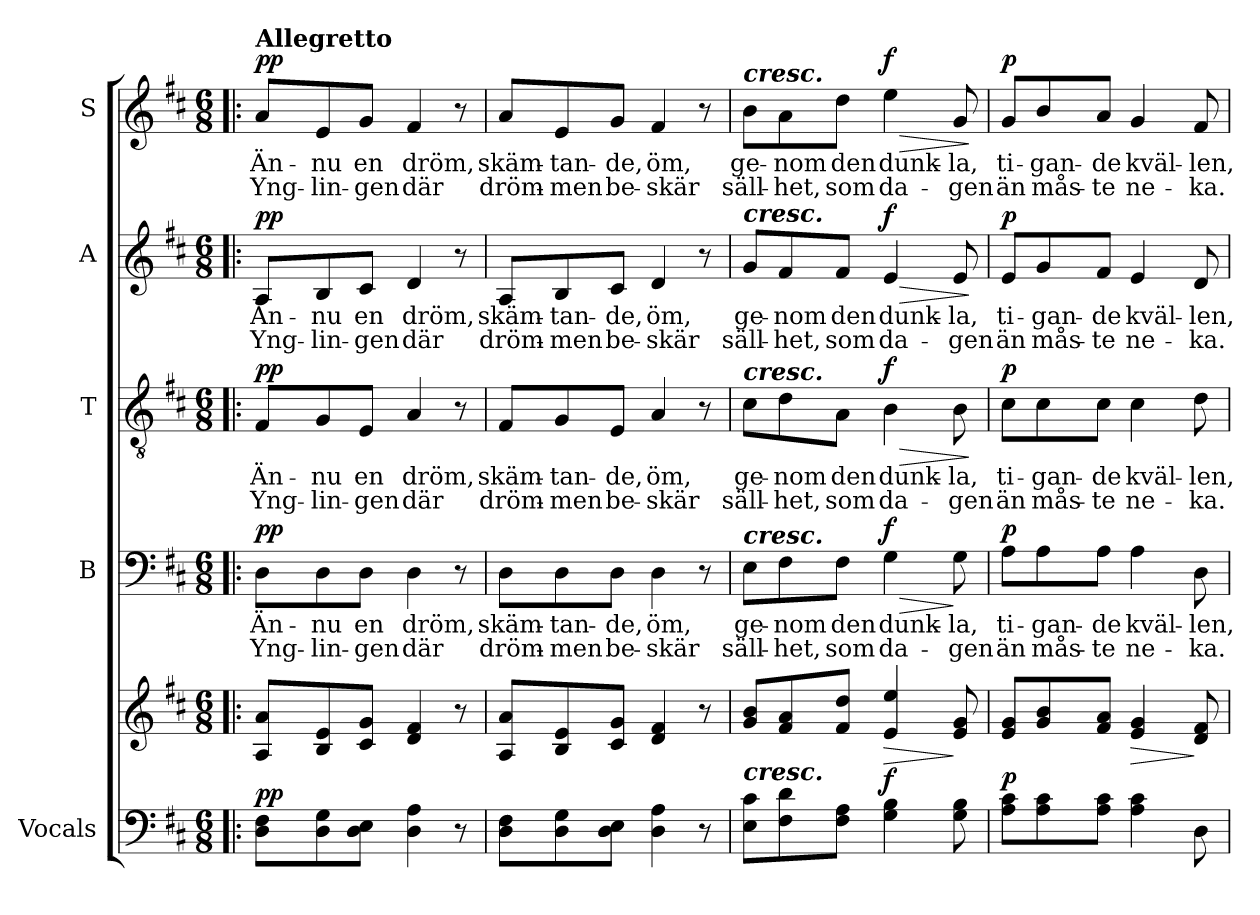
**kern	**kern	**dynam	**kern	**text	**text	**dynam	**kern	**text	**text	**dynam	**kern	**text	**text	**dynam	**kern	**text	**text	**dynam
*part5	*part5	*part5	*part4	*part4	*part4	*part4	*part3	*part3	*part3	*part3	*part2	*part2	*part2	*part2	*part1	*part1	*part1	*part1
*staff6	*staff5	*staff5/6	*staff4	*staff4	*staff4	*staff4	*staff3	*staff3	*staff3	*staff3	*staff2	*staff2	*staff2	*staff2	*staff1	*staff1	*staff1	*staff1
*I"Vocals	*	*	*I"B	*	*	*	*I"T	*	*	*	*I"A	*	*	*	*I"S	*	*	*
*clefF4	*clefG2	*	*clefF4	*	*	*	*clefGv2	*	*	*	*clefG2	*	*	*	*clefG2	*	*	*
*k[f#c#]	*k[f#c#]	*	*k[f#c#]	*	*	*	*k[f#c#]	*	*	*	*k[f#c#]	*	*	*	*k[f#c#]	*	*	*
*D:	*D:	*	*D:	*	*	*	*D:	*	*	*	*D:	*	*	*	*D:	*	*	*
*M6/8	*M6/8	*	*M6/8	*	*	*	*M6/8	*	*	*	*M6/8	*	*	*	*M6/8	*	*	*
=1!|:	=1!|:	=1!|:	=1!|:	=1!|:	=1!|:	=1!|:	=1!|:	=1!|:	=1!|:	=1!|:	=1!|:	=1!|:	=1!|:	=1!|:	=1!|:	=1!|:	=1!|:	=1!|:
!	!	!	!	!LO:LY:b	!LO:LY:b	!	!	!	!	!	!	!	!	!	!	!	!	!
!	!	!	!	!	!	!	!	!LO:LY:b	!LO:LY:b	!	!	!	!	!	!	!	!	!
!	!	!	!	!	!	!	!	!	!	!	!	!LO:LY:b	!LO:LY:b	!	!	!	!	!
!	!	!	!	!	!	!	!	!	!	!	!	!	!	!	!LO:TX:a:B:t=Allegretto	!	!	!
!	!	!LO:DY:a=2	!	!	!	!LO:DY:a	!	!	!	!LO:DY:a	!	!	!	!LO:DY:a	!	!LO:LY:b	!LO:LY:b	!LO:DY:a
8D\ 8F#\L	8A/ 8a/L	pp	8D\L	Än-	Yng-	pp	8F#/L	Än-	Yng-	pp	8A/L	Än-	Yng-	pp	8a/L	Än-	Yng-	pp
!	!	!	!	!LO:LY:b	!LO:LY:b	!	!	!	!	!	!	!	!	!	!	!	!	!
!	!	!	!	!	!	!	!	!LO:LY:b	!LO:LY:b	!	!	!	!	!	!	!	!	!
!	!	!	!	!	!	!	!	!	!	!	!	!LO:LY:b	!LO:LY:b	!	!	!	!	!
!	!	!	!	!	!	!	!	!	!	!	!	!	!	!	!	!LO:LY:b	!LO:LY:b	!
8D\ 8G\	8B/ 8e/	.	8D\	-nu	-lin-	.	8G/	-nu	-lin-	.	8B/	-nu	-lin-	.	8e/	-nu	-lin-	.
!	!	!	!	!LO:LY:b	!LO:LY:b	!	!	!	!	!	!	!	!	!	!	!	!	!
!	!	!	!	!	!	!	!	!LO:LY:b	!LO:LY:b	!	!	!	!	!	!	!	!	!
!	!	!	!	!	!	!	!	!	!	!	!	!LO:LY:b	!LO:LY:b	!	!	!	!	!
!	!	!	!	!	!	!	!	!	!	!	!	!	!	!	!	!LO:LY:b	!LO:LY:b	!
8D\ 8E\J	8c#/ 8g/J	.	8D\J	en	-gen	.	8E/J	en	-gen	.	8c#/J	en	-gen	.	8g/J	en	-gen	.
!	!	!	!	!LO:LY:b	!LO:LY:b	!	!	!	!	!	!	!	!	!	!	!	!	!
!	!	!	!	!	!	!	!	!LO:LY:b	!LO:LY:b	!	!	!	!	!	!	!	!	!
!	!	!	!	!	!	!	!	!	!	!	!	!LO:LY:b	!LO:LY:b	!	!	!	!	!
!	!	!	!	!	!	!	!	!	!	!	!	!	!	!	!	!LO:LY:b	!LO:LY:b	!
4D\ 4A\	4d/ 4f#/	.	4D\	dröm,	där	.	4A/	dröm,	där	.	4d/	dröm,	där	.	4f#/	dröm,	där	.
8r	8r	.	8r	.	.	.	8r	.	.	.	8r	.	.	.	8r	.	.	.
=2	=2	=2	=2	=2	=2	=2	=2	=2	=2	=2	=2	=2	=2	=2	=2	=2	=2	=2
!	!	!	!	!LO:LY:b	!LO:LY:b	!	!	!	!	!	!	!	!	!	!	!	!	!
!	!	!	!	!	!	!	!	!LO:LY:b	!LO:LY:b	!	!	!	!	!	!	!	!	!
!	!	!	!	!	!	!	!	!	!	!	!	!LO:LY:b	!LO:LY:b	!	!	!	!	!
!	!	!	!	!	!	!	!	!	!	!	!	!	!	!	!	!LO:LY:b	!LO:LY:b	!
8D\ 8F#\L	8A/ 8a/L	.	8D\L	skäm-	dröm-	.	8F#/L	skäm-	dröm-	.	8A/L	skäm-	dröm-	.	8a/L	skäm-	dröm-	.
!	!	!	!	!LO:LY:b	!LO:LY:b	!	!	!	!	!	!	!	!	!	!	!	!	!
!	!	!	!	!	!	!	!	!LO:LY:b	!LO:LY:b	!	!	!	!	!	!	!	!	!
!	!	!	!	!	!	!	!	!	!	!	!	!LO:LY:b	!LO:LY:b	!	!	!	!	!
!	!	!	!	!	!	!	!	!	!	!	!	!	!	!	!	!LO:LY:b	!LO:LY:b	!
8D\ 8G\	8B/ 8e/	.	8D\	-tan-	-men	.	8G/	-tan-	-men	.	8B/	-tan-	-men	.	8e/	-tan-	-men	.
!	!	!	!	!LO:LY:b	!LO:LY:b	!	!	!	!	!	!	!	!	!	!	!	!	!
!	!	!	!	!	!	!	!	!LO:LY:b	!LO:LY:b	!	!	!	!	!	!	!	!	!
!	!	!	!	!	!	!	!	!	!	!	!	!LO:LY:b	!LO:LY:b	!	!	!	!	!
!	!	!	!	!	!	!	!	!	!	!	!	!	!	!	!	!LO:LY:b	!LO:LY:b	!
8D\ 8E\J	8c#/ 8g/J	.	8D\J	-de,	be-	.	8E/J	-de,	be-	.	8c#/J	-de,	be-	.	8g/J	-de,	be-	.
!	!	!	!	!LO:LY:b	!LO:LY:b	!	!	!	!	!	!	!	!	!	!	!	!	!
!	!	!	!	!	!	!	!	!LO:LY:b	!LO:LY:b	!	!	!	!	!	!	!	!	!
!	!	!	!	!	!	!	!	!	!	!	!	!LO:LY:b	!LO:LY:b	!	!	!	!	!
!	!	!	!	!	!	!	!	!	!	!	!	!	!	!	!	!LO:LY:b	!LO:LY:b	!
4D\ 4A\	4d/ 4f#/	.	4D\	öm,	-skär	.	4A/	öm,	-skär	.	4d/	öm,	-skär	.	4f#/	öm,	-skär	.
8r	8r	.	8r	.	.	.	8r	.	.	.	8r	.	.	.	8r	.	.	.
=3	=3	=3	=3	=3	=3	=3	=3	=3	=3	=3	=3	=3	=3	=3	=3	=3	=3	=3
!	!	!	!	!LO:LY:b	!LO:LY:b	!	!	!	!	!	!	!	!	!	!	!	!	!
!	!	!	!	!	!	!	!	!LO:LY:b	!LO:LY:b	!	!	!	!	!	!	!	!	!
!	!	!	!	!	!	!	!	!	!	!	!	!LO:LY:b	!LO:LY:b	!	!	!	!	!
!	!	!	!	!	!	!	!	!	!	!	!	!	!	!	!LO:TX:a:Bi:t=cresc.	!	!	!
!	!	!	!	!	!	!	!	!	!	!	!LO:TX:a:Bi:t=cresc.	!	!	!	!	!	!	!
!	!	!	!	!	!	!	!LO:TX:a:Bi:t=cresc.	!	!	!	!	!	!	!	!	!	!	!
!	!	!	!LO:TX:a:Bi:t=cresc.	!	!	!	!	!	!	!	!	!	!	!	!	!	!	!
!LO:TX:a:Bi:t=cresc.	!	!	!	!	!	!	!	!	!	!	!	!	!	!	!	!	!	!
!	!	!	!	!	!	!	!	!	!	!	!	!	!	!	!	!LO:LY:b	!LO:LY:b	!
8E\ 8c#\L	8g/ 8b/L	.	8E\L	ge-	säll-	.	8c#\L	ge-	säll-	.	8g/L	ge-	säll-	.	8b\L	ge-	säll-	.
!	!	!	!	!LO:LY:b	!LO:LY:b	!	!	!	!	!	!	!	!	!	!	!	!	!
!	!	!	!	!	!	!	!	!LO:LY:b	!LO:LY:b	!	!	!	!	!	!	!	!	!
!	!	!	!	!	!	!	!	!	!	!	!	!LO:LY:b	!LO:LY:b	!	!	!	!	!
!	!	!	!	!	!	!	!	!	!	!	!	!	!	!	!	!LO:LY:b	!LO:LY:b	!
8F#\ 8d\	8f#/ 8a/	.	8F#\	-nom	-het,	.	8d\	-nom	-het,	.	8f#/	-nom	-het,	.	8a\	-nom	-het,	.
!	!	!	!	!LO:LY:b	!LO:LY:b	!	!	!	!	!	!	!	!	!	!	!	!	!
!	!	!	!	!	!	!	!	!LO:LY:b	!LO:LY:b	!	!	!	!	!	!	!	!	!
!	!	!	!	!	!	!	!	!	!	!	!	!LO:LY:b	!LO:LY:b	!	!	!	!	!
!	!	!	!	!	!	!	!	!	!	!	!	!	!	!	!	!LO:LY:b	!LO:LY:b	!
8F#\ 8A\J	8f#/ 8dd/J	.	8F#\J	den	som	.	8A\J	den	som	.	8f#/J	den	som	.	8dd\J	den	som	.
!	!	!LO:HP:b	!	!	!	!	!	!	!	!	!	!	!	!	!	!	!	!
!	!	!	!	!LO:LY:b	!LO:LY:b	!LO:HP:b	!	!	!	!	!	!	!	!	!	!	!	!
!	!	!	!	!	!	!	!	!LO:LY:b	!LO:LY:b	!LO:HP:b	!	!	!	!	!	!	!	!
!	!	!	!	!	!	!	!	!	!	!	!	!LO:LY:b	!LO:LY:b	!LO:HP:b	!	!	!	!
!	!	!LO:DY:n=1:a=2	!	!	!	!LO:DY:n=1:a	!	!	!	!LO:DY:n=1:a	!	!	!	!LO:DY:n=1:a	!	!LO:LY:b	!LO:LY:b	!LO:HP:b
!	!	!	!	!	!	!	!	!	!	!	!	!	!	!	!	!	!	!LO:DY:n=1:a
4G\ 4B\	4e/ 4ee/	> f	4G\	dunk-	da-	> f	4B\	dunk-	da-	> f	4e/	dunk-	da-	> f	4ee\	dunk-	da-	> f
!	!	!	!	!LO:LY:b	!LO:LY:b	!	!	!	!	!	!	!	!	!	!	!	!	!
!	!	!	!	!	!	!	!	!LO:LY:b	!LO:LY:b	!	!	!	!	!	!	!	!	!
!	!	!	!	!	!	!	!	!	!	!	!	!LO:LY:b	!LO:LY:b	!	!	!	!	!
!	!	!	!	!	!	!	!	!	!	!	!	!	!	!	!	!LO:LY:b	!LO:LY:b	!
8G\ 8B\	8e/ 8g/	]	8G\	-la,	-gen	]	8B\	-la,	-gen	.	8e/	-la,	-gen	.	8g/	-la,	-gen	.
.	.	.	.	.	.	.	.	.	.	]	.	.	.	]	.	.	.	]
=4	=4	=4	=4	=4	=4	=4	=4	=4	=4	=4	=4	=4	=4	=4	=4	=4	=4	=4
!	!	!	!	!LO:LY:b	!LO:LY:b	!	!	!	!	!	!	!	!	!	!	!	!	!
!	!	!	!	!	!	!	!	!LO:LY:b	!LO:LY:b	!	!	!	!	!	!	!	!	!
!	!	!	!	!	!	!	!	!	!	!	!	!LO:LY:b	!LO:LY:b	!	!	!	!	!
!	!	!LO:DY:a=2	!	!	!	!LO:DY:a	!	!	!	!LO:DY:a	!	!	!	!LO:DY:a	!	!LO:LY:b	!LO:LY:b	!LO:DY:a
8A\ 8c#\L	8e/ 8g/L	p	8A\L	ti-	än	p	8c#\L	ti-	än	p	8e/L	ti-	än	p	8g/L	ti-	än	p
!	!	!	!	!LO:LY:b	!LO:LY:b	!	!	!	!	!	!	!	!	!	!	!	!	!
!	!	!	!	!	!	!	!	!LO:LY:b	!LO:LY:b	!	!	!	!	!	!	!	!	!
!	!	!	!	!	!	!	!	!	!	!	!	!LO:LY:b	!LO:LY:b	!	!	!	!	!
!	!	!	!	!	!	!	!	!	!	!	!	!	!	!	!	!LO:LY:b	!LO:LY:b	!
8A\ 8c#\	8g/ 8b/	.	8A\	-gan-	mås-	.	8c#\	-gan-	mås-	.	8g/	-gan-	mås-	.	8b/	-gan-	mås-	.
!	!	!	!	!LO:LY:b	!LO:LY:b	!	!	!	!	!	!	!	!	!	!	!	!	!
!	!	!	!	!	!	!	!	!LO:LY:b	!LO:LY:b	!	!	!	!	!	!	!	!	!
!	!	!	!	!	!	!	!	!	!	!	!	!LO:LY:b	!LO:LY:b	!	!	!	!	!
!	!	!	!	!	!	!	!	!	!	!	!	!	!	!	!	!LO:LY:b	!LO:LY:b	!
8A\ 8c#\J	8f#/ 8a/J	.	8A\J	-de	-te	.	8c#\J	-de	-te	.	8f#/J	-de	-te	.	8a/J	-de	-te	.
!	!	!LO:HP:b	!	!	!	!	!	!	!	!	!	!	!	!	!	!	!	!
!	!	!	!	!LO:LY:b	!LO:LY:b	!	!	!	!	!	!	!	!	!	!	!	!	!
!	!	!	!	!	!	!	!	!LO:LY:b	!LO:LY:b	!	!	!	!	!	!	!	!	!
!	!	!	!	!	!	!	!	!	!	!	!	!LO:LY:b	!LO:LY:b	!	!	!	!	!
!	!	!	!	!	!	!	!	!	!	!	!	!	!	!	!	!LO:LY:b	!LO:LY:b	!
4A\ 4c#\	4e/ 4g/	>	4A\	kväl-	ne-	.	4c#\	kväl-	ne-	.	4e/	kväl-	ne-	.	4g/	kväl-	ne-	.
!	!	!	!	!LO:LY:b	!LO:LY:b	!	!	!	!	!	!	!	!	!	!	!	!	!
!	!	!	!	!	!	!	!	!LO:LY:b	!LO:LY:b	!	!	!	!	!	!	!	!	!
!	!	!	!	!	!	!	!	!	!	!	!	!LO:LY:b	!LO:LY:b	!	!	!	!	!
!	!	!	!	!	!	!	!	!	!	!	!	!	!	!	!	!LO:LY:b	!LO:LY:b	!
8D\	8d/ 8f#/	]	8D\	-len,	-ka.	.	8d\	-len,	-ka.	.	8d/	-len,	-ka.	.	8f#/	-len,	-ka.	.
=	=	=	=	=	=	=	=	=	=	=	=	=	=	=	=	=	=	=
*-	*-	*-	*-	*-	*-	*-	*-	*-	*-	*-	*-	*-	*-	*-	*-	*-	*-	*-
